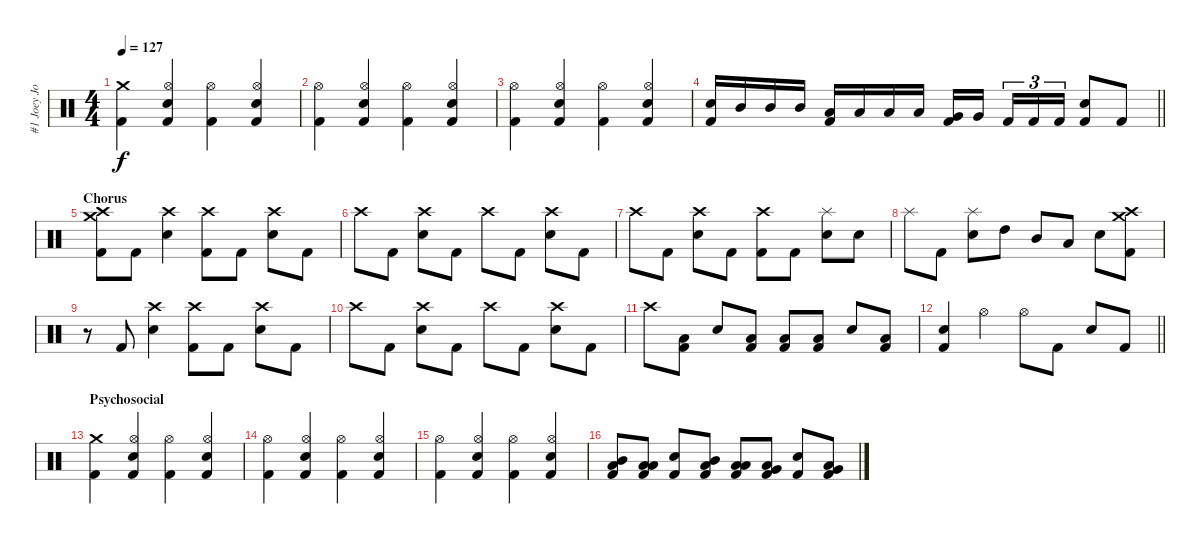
\track ("#1 Joey Jordison" "#1 Joey Jo") {instrument percussion}
\staff {score}
\articulation defaults
\ts (4 4)
\tempo 127
\clef neutral
\ks c
("Crash medium (hit)" "Kick (hit) 2").4{dy f} ("Hi-Hat (open)" "Electric Snare (hit)" "Kick (hit) 2").4 ("Hi-Hat (open)" "Kick (hit) 2").4 ("Hi-Hat (open)" "Electric Snare (hit)" "Kick (hit) 2").4 |
("Hi-Hat (open)" "Kick (hit) 2").4 ("Hi-Hat (open)" "Electric Snare (hit)" "Kick (hit) 2").4 ("Hi-Hat (open)" "Kick (hit) 2").4 ("Hi-Hat (open)" "Electric Snare (hit)" "Kick (hit) 2").4 |
("Hi-Hat (open)" "Kick (hit) 2").4 ("Hi-Hat (open)" "Electric Snare (hit)" "Kick (hit) 2").4 ("Hi-Hat (open)" "Kick (hit) 2").4 ("Hi-Hat (open)" "Electric Snare (hit)" "Kick (hit) 2").4 |
\barLineRight lightlight
("Electric Snare (hit)" "Kick (hit) 2").16 "Mid Tom (hit)".16 "Mid Tom (hit)".16 "Mid Tom (hit)".16 ("Low Tom (hit)" "Kick (hit) 2").16 "Low Tom (hit)".16 "Low Tom (hit)".16 "Low Tom (hit)".16 ("Very Low Tom (hit)" "Kick (hit) 2").16 "Very Low Tom (hit)".16{beam splitsecondary} "Kick (hit) 2".16{tu (3 2)} "Kick (hit) 2".16{tu (3 2)} "Kick (hit) 2".16{tu (3 2)} ("Electric Snare (hit)" "Kick (hit) 2").8 "Kick (hit) 2".8 |
\section ("" "Chorus")
("Crash medium (hit)" "Crash high (hit)" "Kick (hit) 2").8 "Kick (hit) 2".8 ("Crash high (hit)" "Electric Snare (hit)").4 ("Crash high (hit)" "Kick (hit) 2").8 "Kick (hit) 2".8 ("Crash high (hit)" "Electric Snare (hit)").8 "Kick (hit) 2".8 |
"Crash high (hit)".8 "Kick (hit) 2".8 ("Crash high (hit)" "Electric Snare (hit)").8 "Kick (hit) 2".8 "Crash high (hit)".8 "Kick (hit) 2".8 ("Crash high (hit)" "Electric Snare (hit)").8 "Kick (hit) 2".8 |
"Crash high (hit)".8 "Kick (hit) 2".8 ("Crash high (hit)" "Electric Snare (hit)").8 "Kick (hit) 2".8 ("Crash high (hit)" "Kick (hit) 2").8 "Kick (hit) 2".8 ("Splash (hit)" "Electric Snare (hit)").8 "Electric Snare (hit)".8 |
"Splash (hit)".8 "Kick (hit) 2".8 ("Splash (hit)" "Electric Snare (hit)").8 "High Tom (hit)".8 "Mid Tom (hit)".8 "Low Tom (hit)".8 "Electric Snare (hit)".8 ("Crash medium (hit)" "Crash high (hit)" "Kick (hit) 2").8 |
r.8 "Kick (hit) 2".8 ("Crash high (hit)" "Electric Snare (hit)").4 ("Crash high (hit)" "Kick (hit) 2").8 "Kick (hit) 2".8 ("Crash high (hit)" "Electric Snare (hit)").8 "Kick (hit) 2".8 |
"Crash high (hit)".8 "Kick (hit) 2".8 ("Crash high (hit)" "Electric Snare (hit)").8 "Kick (hit) 2".8 "Crash high (hit)".8 "Kick (hit) 2".8 ("Crash high (hit)" "Electric Snare (hit)").8 "Kick (hit) 2".8 |
"Crash high (hit)".8 ("Low Floor Tom (hit)" "Kick (hit) 2").8 "Electric Snare (hit)".8 ("Low Floor Tom (hit)" "Kick (hit) 2").8 ("Low Floor Tom (hit)" "Kick (hit) 2").8 ("Low Floor Tom (hit)" "Kick (hit) 2").8 "Electric Snare (hit)".8 ("Low Floor Tom (hit)" "Kick (hit) 2").8 |
\barLineRight lightlight
("Electric Snare (hit)" "Kick (hit) 2").4 "Hi-Hat (open)".4 "Hi-Hat (open)".8 "Kick (hit) 2".8 "Electric Snare (hit)".8 "Kick (hit) 2".8 |
\section ("" "Psychosocial")
("Crash medium (hit)" "Kick (hit) 2").4 ("Hi-Hat (open)" "Electric Snare (hit)" "Kick (hit) 2").4 ("Hi-Hat (open)" "Kick (hit) 2").4 ("Hi-Hat (open)" "Electric Snare (hit)" "Kick (hit) 2").4 |
("Hi-Hat (open)" "Kick (hit) 2").4 ("Hi-Hat (open)" "Electric Snare (hit)" "Kick (hit) 2").4 ("Hi-Hat (open)" "Kick (hit) 2").4 ("Hi-Hat (open)" "Electric Snare (hit)" "Kick (hit) 2").4 |
("Hi-Hat (open)" "Kick (hit) 2").4 ("Hi-Hat (open)" "Electric Snare (hit)" "Kick (hit) 2").4 ("Hi-Hat (open)" "Kick (hit) 2").4 ("Hi-Hat (open)" "Electric Snare (hit)" "Kick (hit) 2").4 |
("Mid Tom (hit)" "Low Floor Tom (hit)" "Kick (hit) 2").8 ("Low Tom (hit)" "Low Floor Tom (hit)" "Kick (hit) 2").8 ("Electric Snare (hit)" "Kick (hit) 2").8 ("Mid Tom (hit)" "Low Floor Tom (hit)" "Kick (hit) 2").8 ("Low Tom (hit)" "Low Floor Tom (hit)" "Kick (hit) 2").8 ("Very Low Tom (hit)" "Low Floor Tom (hit)" "Kick (hit) 2").8 ("Electric Snare (hit)" "Kick (hit) 2").8 ("Very Low Tom (hit)" "Low Floor Tom (hit)" "Kick (hit) 2").8
